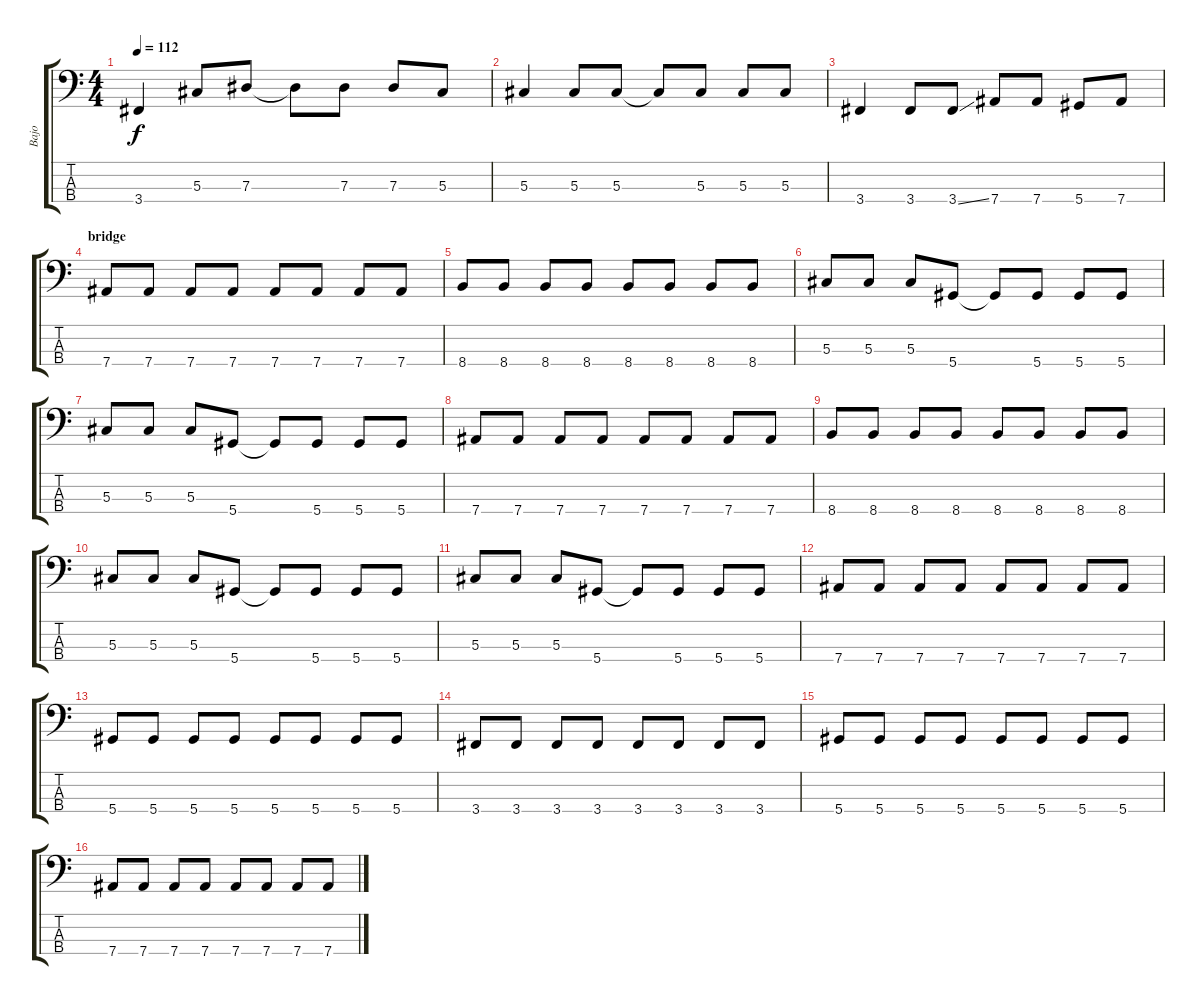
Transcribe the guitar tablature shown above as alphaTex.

\track ("Bajo" "Bajo") {instrument electricbassfinger}
\staff {score tabs}
\tuning (Gb2 Db2 Ab1 Eb1) {hide}
\ts (4 4)
\tempo 112
\clef f4
\ks c
3.4.4{dy f} 5.3.8 7.3.8 7.3{t}.8 7.3.8 7.3.8 5.3.8 |
5.3.4 5.3.8 5.3.8 5.3{t}.8 5.3.8 5.3.8 5.3.8 |
3.4.4 3.4.8 3.4{ss}.8 7.4.8 7.4.8 5.4.8 7.4.8 |
\section ("" "bridge")
7.4.8 7.4.8 7.4.8 7.4.8 7.4.8 7.4.8 7.4.8 7.4.8 |
8.4.8 8.4.8 8.4.8 8.4.8 8.4.8 8.4.8 8.4.8 8.4.8 |
5.3.8 5.3.8 5.3.8 5.4.8 5.4{t}.8 5.4.8 5.4.8 5.4.8 |
5.3.8 5.3.8 5.3.8 5.4.8 5.4{t}.8 5.4.8 5.4.8 5.4.8 |
7.4.8 7.4.8 7.4.8 7.4.8 7.4.8 7.4.8 7.4.8 7.4.8 |
8.4.8 8.4.8 8.4.8 8.4.8 8.4.8 8.4.8 8.4.8 8.4.8 |
5.3.8 5.3.8 5.3.8 5.4.8 5.4{t}.8 5.4.8 5.4.8 5.4.8 |
5.3.8 5.3.8 5.3.8 5.4.8 5.4{t}.8 5.4.8 5.4.8 5.4.8 |
7.4.8 7.4.8 7.4.8 7.4.8 7.4.8 7.4.8 7.4.8 7.4.8 |
5.4.8 5.4.8 5.4.8 5.4.8 5.4.8 5.4.8 5.4.8 5.4.8 |
3.4.8 3.4.8 3.4.8 3.4.8 3.4.8 3.4.8 3.4.8 3.4.8 |
5.4.8 5.4.8 5.4.8 5.4.8 5.4.8 5.4.8 5.4.8 5.4.8 |
7.4.8 7.4.8 7.4.8 7.4.8 7.4.8 7.4.8 7.4.8 7.4.8
